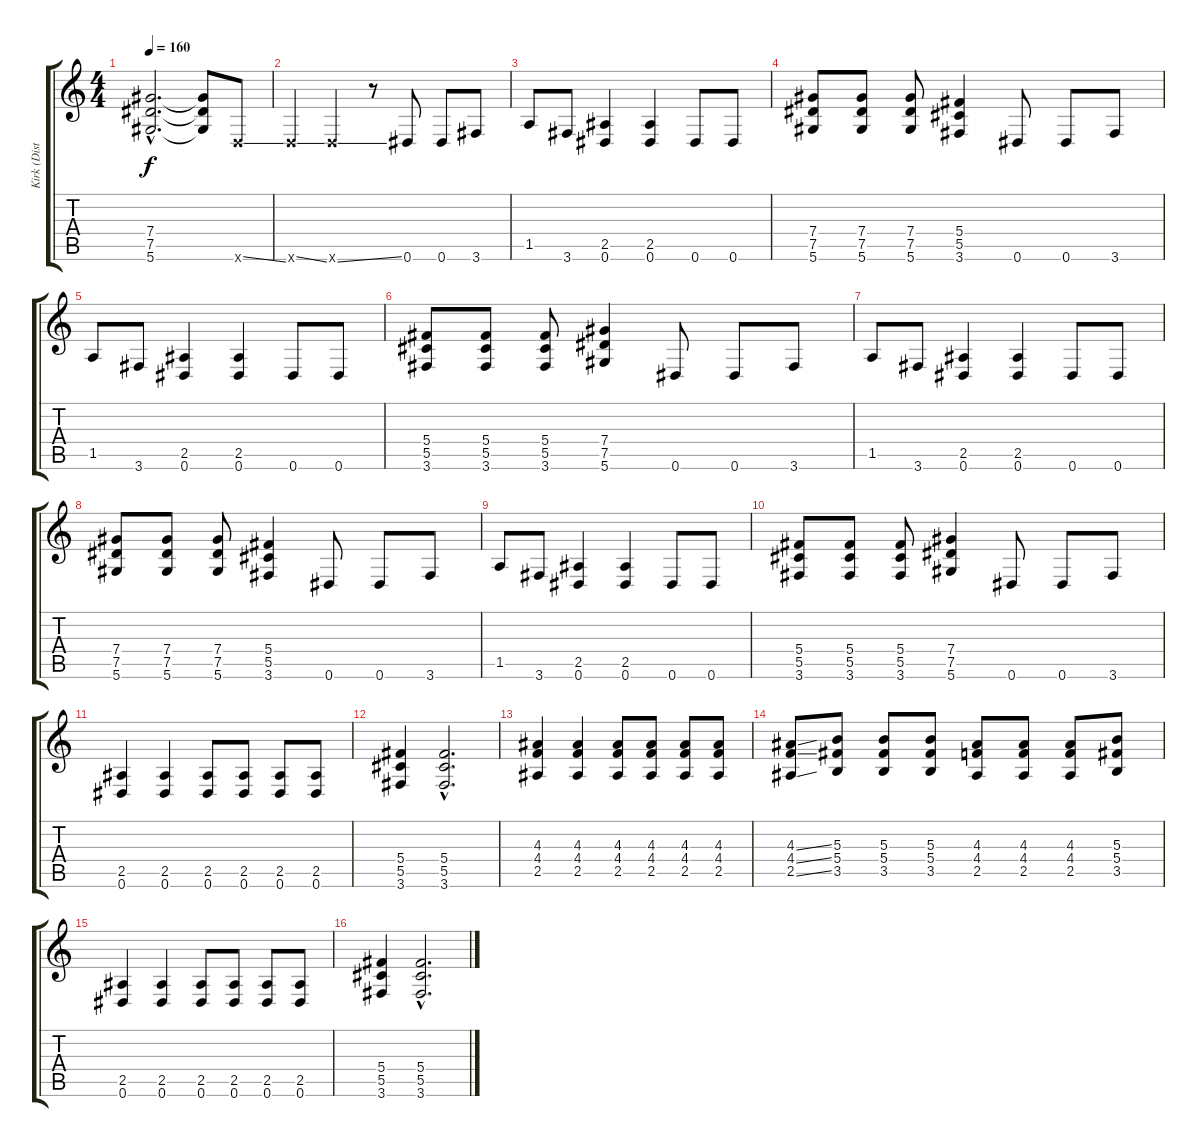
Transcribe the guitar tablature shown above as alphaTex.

\track ("Kirk (Distortion Guitar)" "Kirk (Dist") {instrument distortionguitar}
\staff {score tabs}
\tuning (Eb4 Bb3 Gb3 Db3 Ab2 Eb2) {hide}
\ts (4 4)
\tempo 160
\clef g2
\ks c
(7.4{hac t} 7.5{hac t} 5.6{hac t}).2{d dy f} (7.4{t} 7.5{t} 5.6{t}).8 -1.6{ss x}.8 |
-1.6{ss x}.4 -1.6{ss x}.4 r.8 0.6.8 0.6.8 3.6.8 |
1.5.8 3.6.8 (2.5 0.6).4 (2.5 0.6).4 0.6.8 0.6.8 |
(7.4 7.5 5.6).8 (7.4 7.5 5.6).8 (7.4 7.5 5.6).8 (5.4 5.5 3.6).4 0.6.8 0.6.8 3.6.8 |
1.5.8 3.6.8 (2.5 0.6).4 (2.5 0.6).4 0.6.8 0.6.8 |
(5.4 5.5 3.6).8 (5.4 5.5 3.6).8 (5.4 5.5 3.6).8 (7.4 7.5 5.6).4 0.6.8 0.6.8 3.6.8 |
1.5.8 3.6.8 (2.5 0.6).4 (2.5 0.6).4 0.6.8 0.6.8 |
(7.4 7.5 5.6).8 (7.4 7.5 5.6).8 (7.4 7.5 5.6).8 (5.4 5.5 3.6).4 0.6.8 0.6.8 3.6.8 |
1.5.8 3.6.8 (2.5 0.6).4 (2.5 0.6).4 0.6.8 0.6.8 |
(5.4 5.5 3.6).8 (5.4 5.5 3.6).8 (5.4 5.5 3.6).8 (7.4 7.5 5.6).4 0.6.8 0.6.8 3.6.8 |
(2.5 0.6).4 (2.5 0.6).4 (2.5 0.6).8 (2.5 0.6).8 (2.5 0.6).8 (2.5 0.6).8 |
(5.4 5.5 3.6).4 (5.4{hac} 5.5{hac} 3.6{hac}).2{d} |
(4.3 4.4 2.5).4 (4.3 4.4 2.5).4 (4.3 4.4 2.5).8 (4.3 4.4 2.5).8 (4.3 4.4 2.5).8 (4.3 4.4 2.5).8 |
(4.3{ss} 4.4{ss} 2.5{ss}).8 (5.3 5.4 3.5).8 (5.3 5.4 3.5).8 (5.3 5.4 3.5).8 (4.3 4.4 2.5).8 (4.3 4.4 2.5).8 (4.3 4.4 2.5).8 (5.3 5.4 3.5).8 |
(2.5 0.6).4 (2.5 0.6).4 (2.5 0.6).8 (2.5 0.6).8 (2.5 0.6).8 (2.5 0.6).8 |
(5.4 5.5 3.6).4 (5.4{hac} 5.5{hac} 3.6{hac}).2{d}
